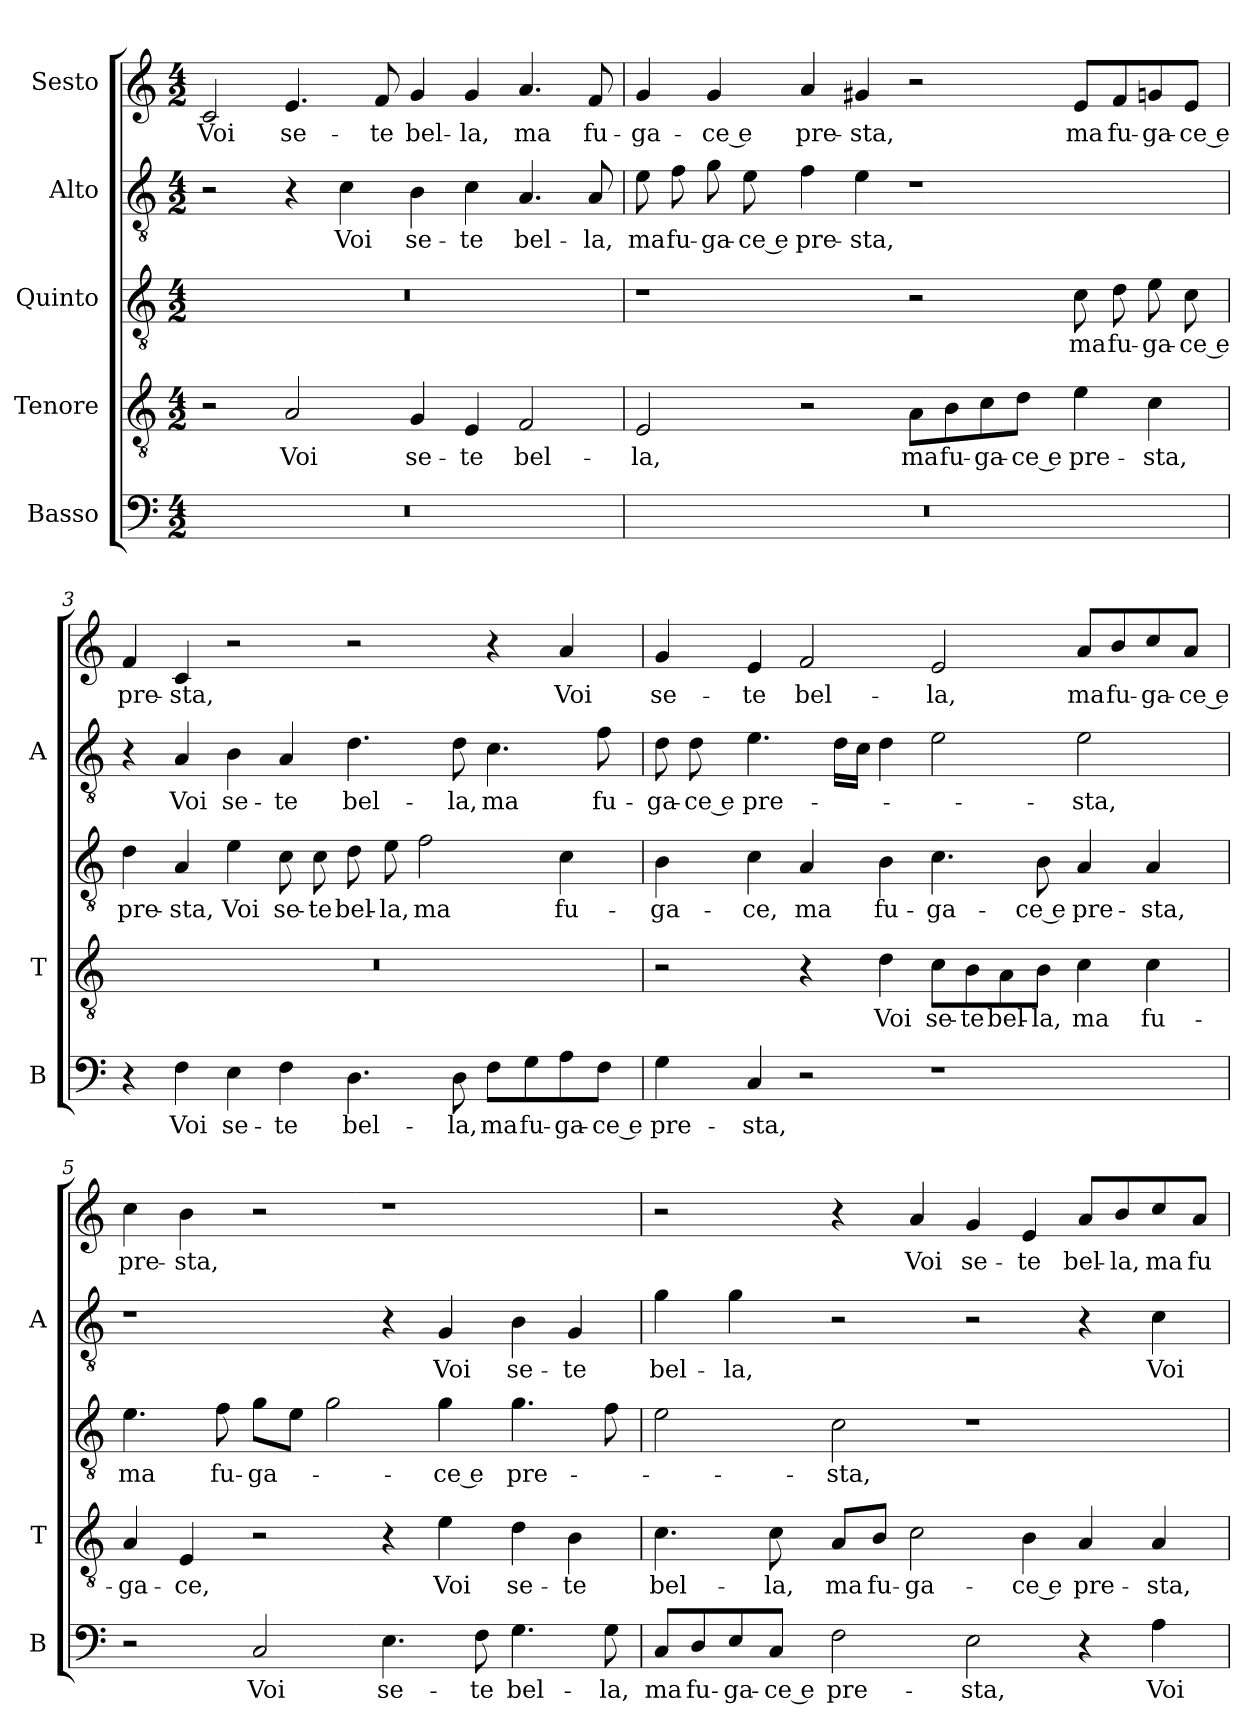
**kern	**text	**kern	**text	**kern	**text	**kern	**text	**kern	**text
*part5	*part5	*part4	*part4	*part3	*part3	*part2	*part2	*part1	*part1
*staff5	*staff5	*staff4	*staff4	*staff3	*staff3	*staff2	*staff2	*staff1	*staff1
*I"Basso	*	*I"Tenore	*	*I"Quinto	*	*I"Alto	*	*I"Sesto	*
*I'B	*	*I'T	*	*	*	*I'A	*	*	*
*clefF4	*	*clefGv2	*	*clefGv2	*	*clefGv2	*	*clefG2	*
*k[]	*	*k[]	*	*k[]	*	*k[]	*	*k[]	*
*C:	*	*C:	*	*C:	*	*C:	*	*C:	*
*M4/2	*	*M4/2	*	*M4/2	*	*M4/2	*	*M4/2	*
=1	=1	=1	=1	=1	=1	=1	=1	=1	=1
0r	.	2r	.	0r	.	2r	.	2c	Voi
.	.	2A	Voi	.	.	4r	.	4.e	se-
.	.	.	.	.	.	4c	Voi	.	.
.	.	.	.	.	.	.	.	8f	-te
.	.	4G	se-	.	.	4B	se-	4g	bel-
.	.	4E	-te	.	.	4c	-te	4g	-la,
.	.	2F	bel-	.	.	4.A	bel-	4.a	ma
.	.	.	.	.	.	8A	-la,	8f	fu-
=2	=2	=2	=2	=2	=2	=2	=2	=2	=2
0r	.	2E	-la,	1r	.	8e	ma	4g	-ga-
.	.	.	.	.	.	8f	fu-	.	.
.	.	.	.	.	.	8g	-ga-	4g	-ce e
.	.	.	.	.	.	8e	-ce e	.	.
.	.	2r	.	.	.	4f	pre-	4a	pre-
.	.	.	.	.	.	4e	-sta,	4g#X	-sta,
.	.	8A\L	ma	2r	.	1r	.	2r	.
.	.	8B\	fu-	.	.	.	.	.	.
.	.	8c\	-ga-	.	.	.	.	.	.
.	.	8d\J	-ce e	.	.	.	.	.	.
.	.	4e	pre-	8c	ma	.	.	8e/L	ma
.	.	.	.	8d	fu-	.	.	8f/	fu-
.	.	4c	-sta,	8e	-ga-	.	.	8gn/	-ga-
.	.	.	.	8c	-ce e	.	.	8e/J	-ce e
=3	=3	=3	=3	=3	=3	=3	=3	=3	=3
4r	.	0r	.	4d	pre-	4r	.	4f	pre-
4F	Voi	.	.	4A	-sta,	4A	Voi	4c	-sta,
4E	se-	.	.	4e	Voi	4B	se-	2r	.
4F	-te	.	.	8c	se-	4A	-te	.	.
.	.	.	.	8c	-te	.	.	.	.
4.D	bel-	.	.	8d	bel-	4.d	bel-	2r	.
.	.	.	.	8e	-la,	.	.	.	.
.	.	.	.	2f	ma	.	.	.	.
8D	-la,	.	.	.	.	8d	-la,	.	.
8F\L	ma	.	.	.	.	4.c	ma	4r	.
8G\	fu-	.	.	.	.	.	.	.	.
8A\	-ga-	.	.	4c	fu-	.	.	4a	Voi
8F\J	-ce e	.	.	.	.	8f	fu-	.	.
=4	=4	=4	=4	=4	=4	=4	=4	=4	=4
4G	pre-	2r	.	4B	-ga-	8d	-ga-	4g	se-
.	.	.	.	.	.	8d	-ce e	.	.
4C	-sta,	.	.	4c	-ce,	4.e	pre-	4e	-te
2r	.	4r	.	4A	ma	.	.	2f	bel-
.	.	.	.	.	.	16dLL	.	.	.
.	.	.	.	.	.	16cJJ	.	.	.
.	.	4d	Voi	4B	fu-	4d	.	.	.
1r	.	8c\L	se-	4.c	-ga-	2e	.	2e	-la,
.	.	8B\	-te	.	.	.	.	.	.
.	.	8A\	bel-	.	.	.	.	.	.
.	.	8B\J	-la,	8B	-ce e	.	.	.	.
.	.	4c	ma	4A	pre-	2e	-sta,	8a/L	ma
.	.	.	.	.	.	.	.	8b/	fu-
.	.	4c	fu-	4A	-sta,	.	.	8cc/	-ga-
.	.	.	.	.	.	.	.	8a/J	-ce e
=5	=5	=5	=5	=5	=5	=5	=5	=5	=5
2r	.	4A	-ga-	4.e	ma	1r	.	4cc	pre-
.	.	4E	-ce,	.	.	.	.	4b	-sta,
.	.	.	.	8f	fu-	.	.	.	.
2C	Voi	2r	.	8gL	-ga-	.	.	2r	.
.	.	.	.	8eJ	.	.	.	.	.
.	.	.	.	2g	.	.	.	.	.
4.E	se-	4r	.	.	.	4r	.	1r	.
.	.	4e	Voi	4g	-ce e	4G	Voi	.	.
8F	-te	.	.	.	.	.	.	.	.
4.G	bel-	4d	se-	4.g	pre-	4B	se-	.	.
.	.	4B	-te	.	.	4G	-te	.	.
8G	-la,	.	.	8f	.	.	.	.	.
=6	=6	=6	=6	=6	=6	=6	=6	=6	=6
8C/L	ma	4.c	bel-	2e	.	4g	bel-	2r	.
8D/	fu-	.	.	.	.	.	.	.	.
8E/	-ga-	.	.	.	.	4g	-la,	.	.
8C/J	-ce e	8c	-la,	.	.	.	.	.	.
2F	pre-	8A/L	ma	2c	-sta,	2r	.	4r	.
.	.	8B/J	fu-	.	.	.	.	.	.
.	.	2c	-ga-	.	.	.	.	4a	Voi
2E	-sta,	.	.	1r	.	2r	.	4g	se-
.	.	4B	-ce e	.	.	.	.	4e	-te
4r	.	4A	pre-	.	.	4r	.	8a/L	bel-
.	.	.	.	.	.	.	.	8b/	-la,
4A	Voi	4A	-sta,	.	.	4c	Voi	8cc/	ma
.	.	.	.	.	.	.	.	8a/J	fu-
=	=	=	=	=	=	=	=	=	=
*-	*-	*-	*-	*-	*-	*-	*-	*-	*-
